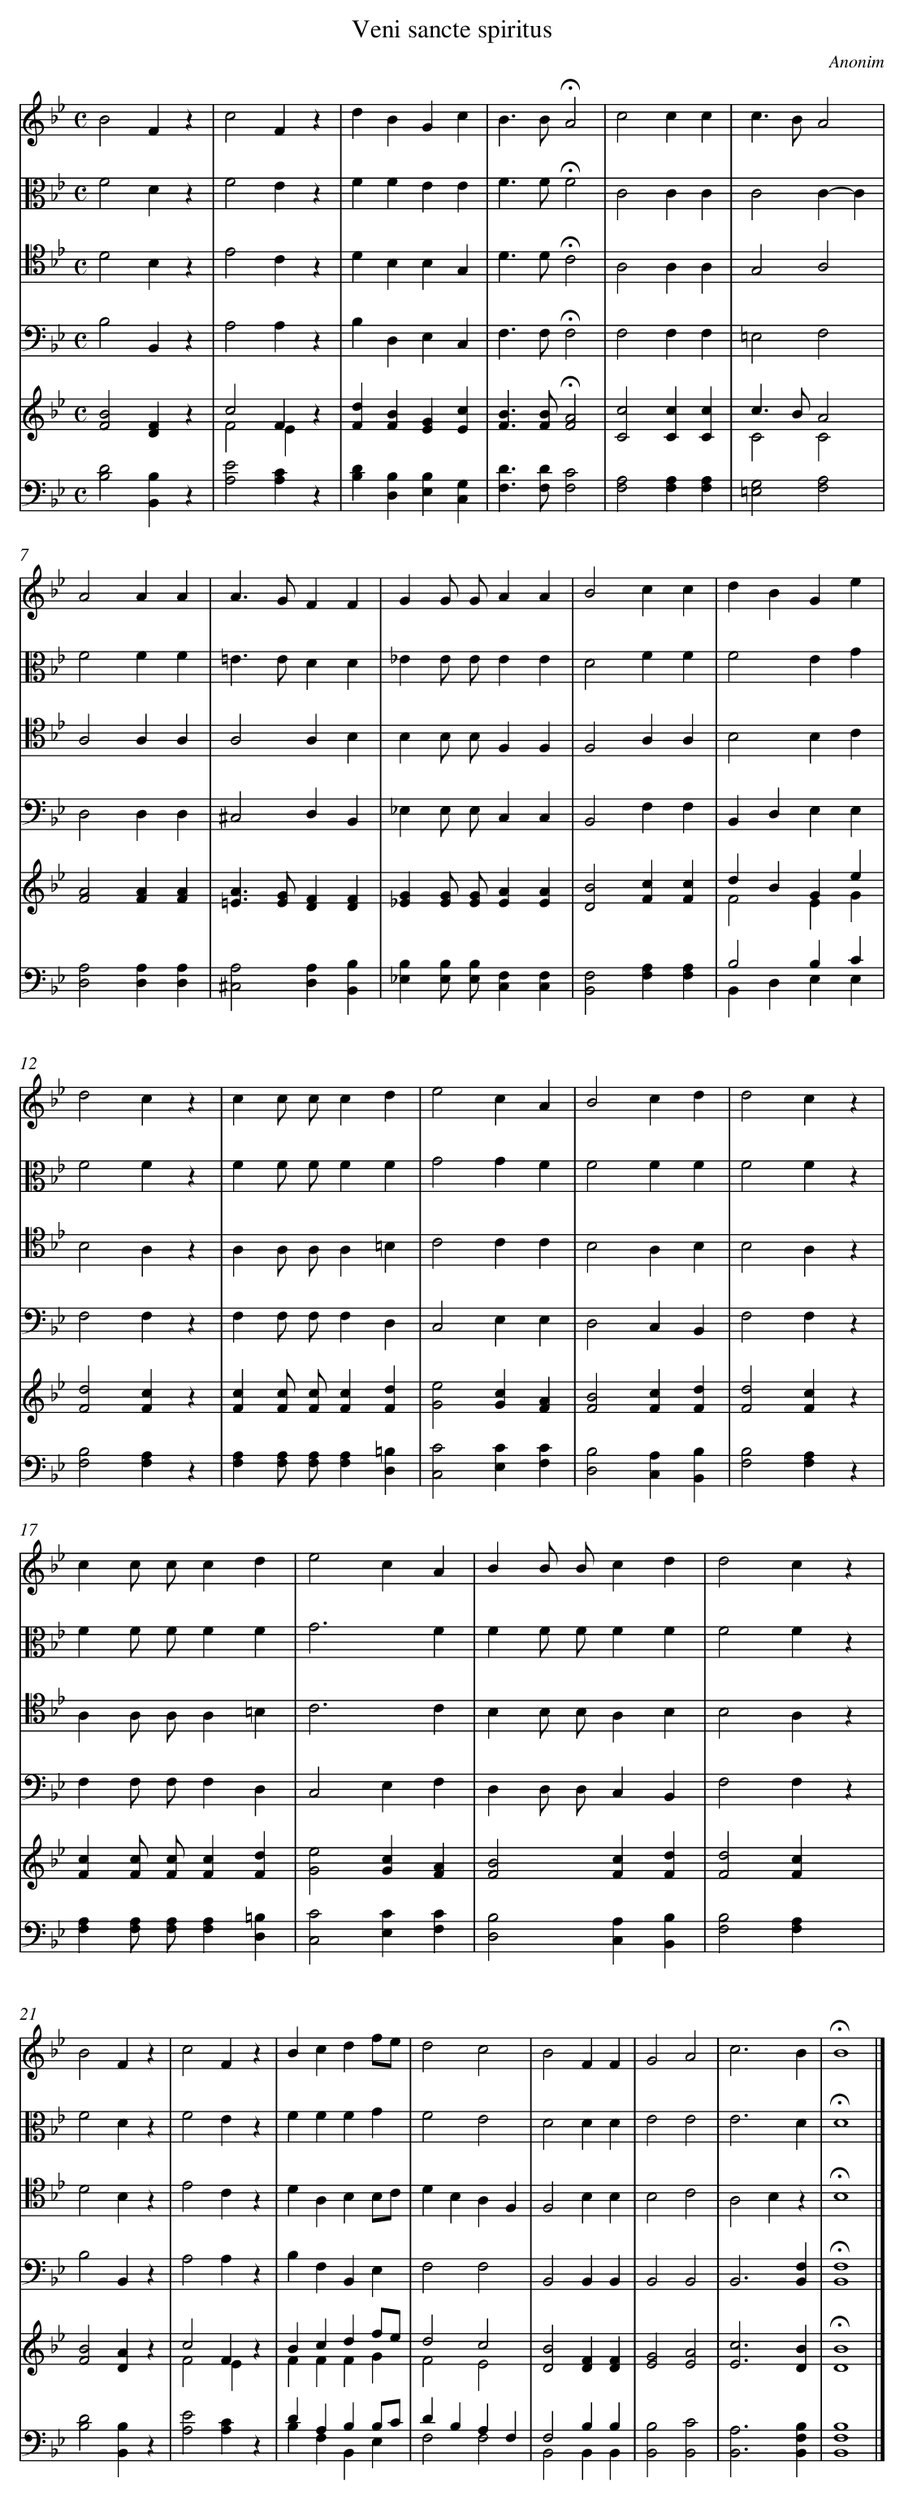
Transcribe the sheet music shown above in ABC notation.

X:1
T: Veni sancte spiritus
C: Anonim
L: 1/4
M: C
V: 1 clef=treble
V: 2 clef=alto
V: 3 clef=tenor
V: 4 clef=bass
V: 5 clef=treble
V: 6 clef=bass
K: Bb
[V:1] B2Fz |
[V:2] F2Dz |
[V:3] D2B,z |
[V:4] B,2B,,z |
[V:5] [F2B2][DF]z |
[V:6] [B,2D2][B,,B,]z |
[V:1] c2Fz |
[V:2] F2Ez |
[V:3] E2Cz |
[V:4] A,2A,z |
[V:5] c2Fz & F2Ex |
[V:6] [A,2E2][A,C]z |
[V:1] dBGc |
[V:2] FFEE |
[V:3] DB,B,G, |
[V:4] B,D,E,C, |
[V:5] [Fd][FB][EG][Ec] |
[V:6] [B,D][D,B,][E,B,][C,G,] |
[V:1] B>B!fermata!A2 |
[V:2] F>F!fermata!F2 |
[V:3] D>D!fermata!C2 |
[V:4] F,>F,!fermata!F,2 |
[V:5] [FB]>[FB]!fermata![F2A2] |
[V:6] [F,D]>[F,D][F,2C2] |
[V:1] c2cc |
[V:2] C2CC |
[V:3] A,2A,A, |
[V:4] F,2F,F, |
[V:5] [C2c2][Cc][Cc] |
[V:6] [F,2A,2][F,A,][F,A,] |
[V:1] c>BA2 |
[V:2] C2C-C |
[V:3] G,2A,2 |
[V:4] =E,2F,2 |
[V:5] c>BA2 & C2C2 |
[V:6] [=E,2G,2][F,2A,2] |
[V:1] A2AA |
[V:2] F2FF |
[V:3] A,2A,A, |
[V:4] D,2D,D, |
[V:5] [F2A2][FA][FA] |
[V:6] [D,2A,2][D,A,][D,A,] |
[V:1] A>GFF |
[V:2] =E>EDD |
[V:3] A,2A,B, |
[V:4] ^C,2D,B,, |
[V:5] [=EA]>[EG][DF][DF] |
[V:6] [^C,2A,2][D,A,][B,,B,] |
[V:1] GG/ G/AA |
[V:2] _EE/ E/EE |
[V:3] B,B,/ B,/F,F, |
[V:4] _E,E,/ E,/C,C, |
[V:5] [_EG][E/G/] [E/G/][EA][EA] |
[V:6] [_E,B,][E,/B,/] [E,/B,/][C,F,][C,F,] |
[V:1] B2cc |
[V:2] D2FF |
[V:3] F,2A,A, |
[V:4] B,,2F,F, |
[V:5] [D2B2][Fc][Fc] |
[V:6] [B,,2F,2][F,A,][F,A,] |
[V:1] dBGe |
[V:2] F2EG |
[V:3] B,2B,C |
[V:4] B,,D,E,E, |
[V:5] dBGe & F2EG |
[V:6] B,2B,C & B,,D,E,E, |
[V:1] d2cz |
[V:2] F2Fz |
[V:3] B,2A,z |
[V:4] F,2F,z |
[V:5] [F2d2][Fc]z |
[V:6] [F,2B,2][F,A,]z |
[V:1] cc/ c/cd |
[V:2] FF/ F/FF |
[V:3] A,A,/ A,/A,=B, |
[V:4] F,F,/ F,/F,D, |
[V:5] [Fc][F/c/] [F/c/][Fc][Fd] |
[V:6] [F,A,][F,/A,/] [F,/A,/][F,A,][D,=B,] |
[V:1] e2cA |
[V:2] G2GF |
[V:3] C2CC |
[V:4] C,2E,E, |
[V:5] [G2e2][Gc][FA] |
[V:6] [C,2C2][E,C][F,C] |
[V:1] B2cd |
[V:2] F2FF |
[V:3] B,2A,B, |
[V:4] D,2C,B,, |
[V:5] [F2B2][Fc][Fd] |
[V:6] [D,2B,2][C,A,][B,,B,] |
[V:1] d2cz |
[V:2] F2Fz |
[V:3] B,2A,z |
[V:4] F,2F,z |
[V:5] [F2d2][Fc]z |
[V:6] [F,2B,2][F,A,]z |
[V:1] cc/ c/cd |
[V:2] FF/ F/FF |
[V:3] A,A,/ A,/A,=B, |
[V:4] F,F,/ F,/F,D, |
[V:5] [Fc][F/c/] [F/c/][Fc][Fd] |
[V:6] [F,A,][F,/A,/] [F,/A,/][F,A,][D,=B,] |
[V:1] e2cA |
[V:2] G3F |
[V:3] C3C |
[V:4] C,2E,F, |
[V:5] [G2e2][Gc][FA] |
[V:6] [C,2C2][E,C][F,C] |
[V:1] BB/ B/cd |
[V:2] FF/ F/FF |
[V:3] B,B,/ B,/A,B, |
[V:4] D,D,/ D,/C,B,, |
[V:5] [F2B2][Fc][Fd] |
[V:6] [D,2B,2][C,A,][B,,B,] |
[V:1] d2cz |
[V:2] F2Fz |
[V:3] B,2A,z |
[V:4] F,2F,z |
[V:5] [F2d2][Fc]x |
[V:6] [F,2B,2][F,A,]x |
[V:1] B2Fz |
[V:2] F2Dz |
[V:3] D2B,z |
[V:4] B,2B,,z |
[V:5] [F2B2][DA]z |
[V:6] [B,2D2][B,,B,]z |
[V:1] c2Fz |
[V:2] F2Ez |
[V:3] E2Cz |
[V:4] A,2A,z |
[V:5] c2Fz & F2Ex |
[V:6] [A,2E2][A,C]z |
[V:1] Bcdf/e/ |
[V:2] FFFG |
[V:3] DA,B,B,/C/ |
[V:4] B,F,B,,E, |
[V:5] Bcdf/e/ & FFFG |
[V:6] DA,B,B,/C/ & B,F,B,,E, |
[V:1] d2c2 |
[V:2] F2E2 |
[V:3] DB,A,F, |
[V:4] F,2F,2 |
[V:5] d2c2 & F2E2 |
[V:6] DB,A,F, & F,2F,2 |
[V:1] B2FF |
[V:2] D2DD |
[V:3] F,2B,B, |
[V:4] B,,2B,,B,, |
[V:5] [D2B2][DF][DF] |
[V:6] F,2B,B, & B,,2B,,B,, |
[V:1] G2A2 |
[V:2] E2E2 |
[V:3] B,2C2 |
[V:4] B,,2B,,2 |
[V:5] [E2G2][E2A2] |
[V:6] [B,,2B,2][B,,2C2] |
[V:1] c3B |
[V:2] E3D |
[V:3] A,2B,z |
[V:4] B,,3[B,,F,] |
[V:5] [E3c3][DB] |
[V:6] [B,,3A,3][B,,F,B,] |
[V:1] !fermata!B4 |]
[V:2] !fermata!D4 |]
[V:3] !fermata!B,4 |]
[V:4] !fermata![B,,4F,4] |]
[V:5] !fermata![D4B4] |]
[V:6] [B,,4F,4B,4] |]
